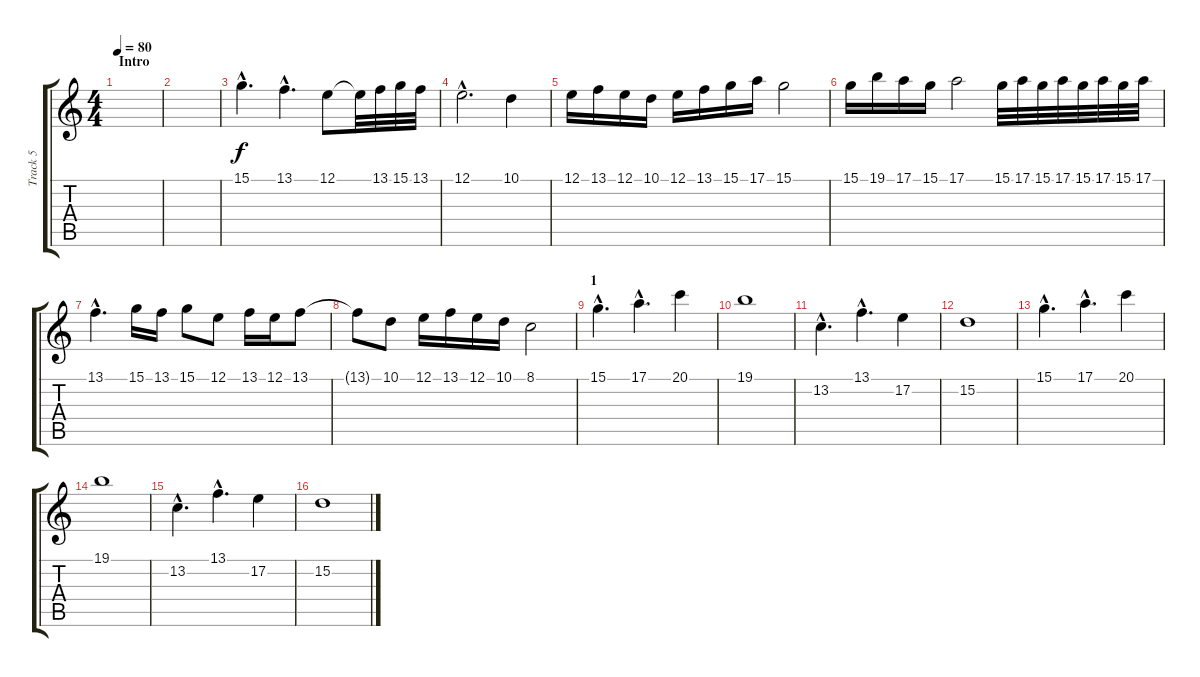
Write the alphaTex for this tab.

\track ("Track 5" "Track 5") {instrument flute}
\staff {score tabs}
\tuning (E4 B3 G3 D3 A2 E2) {hide}
\ts (4 4)
\section ("" "Intro")
\tempo 80
\clef g2
\ks c
|
|
15.1{hac}.4{d} 13.1{hac}.4{d} 12.1.8 12.1{t}.32 13.1.32 15.1.32 13.1.32 |
12.1{hac}.2{d} 10.1.4 |
12.1.16 13.1.16 12.1.16 10.1.16 12.1.16 13.1.16 15.1.16 17.1.16 15.1.2 |
15.1.16 19.1.16 17.1.16 15.1.16 17.1.2 15.1.32 17.1.32 15.1.32 17.1.32 15.1.32 17.1.32 15.1.32 17.1.32 |
13.1{hac}.4{d} 15.1.16 13.1.16 15.1.8 12.1.8 13.1.16 12.1.16 13.1.8 |
13.1{t}.8 10.1.8 12.1.16 13.1.16 12.1.16 10.1.16 8.1.2 |
\section ("" "1")
15.1{hac}.4{d} 17.1{hac}.4{d} 20.1.4 |
19.1.1 |
13.2{hac}.4{d} 13.1{hac}.4{d} 17.2.4 |
15.2.1 |
15.1{hac}.4{d} 17.1{hac}.4{d} 20.1.4 |
19.1.1{volume 0} |
13.2{hac}.4{d volume 13} 13.1{hac}.4{d} 17.2.4 |
15.2.1
